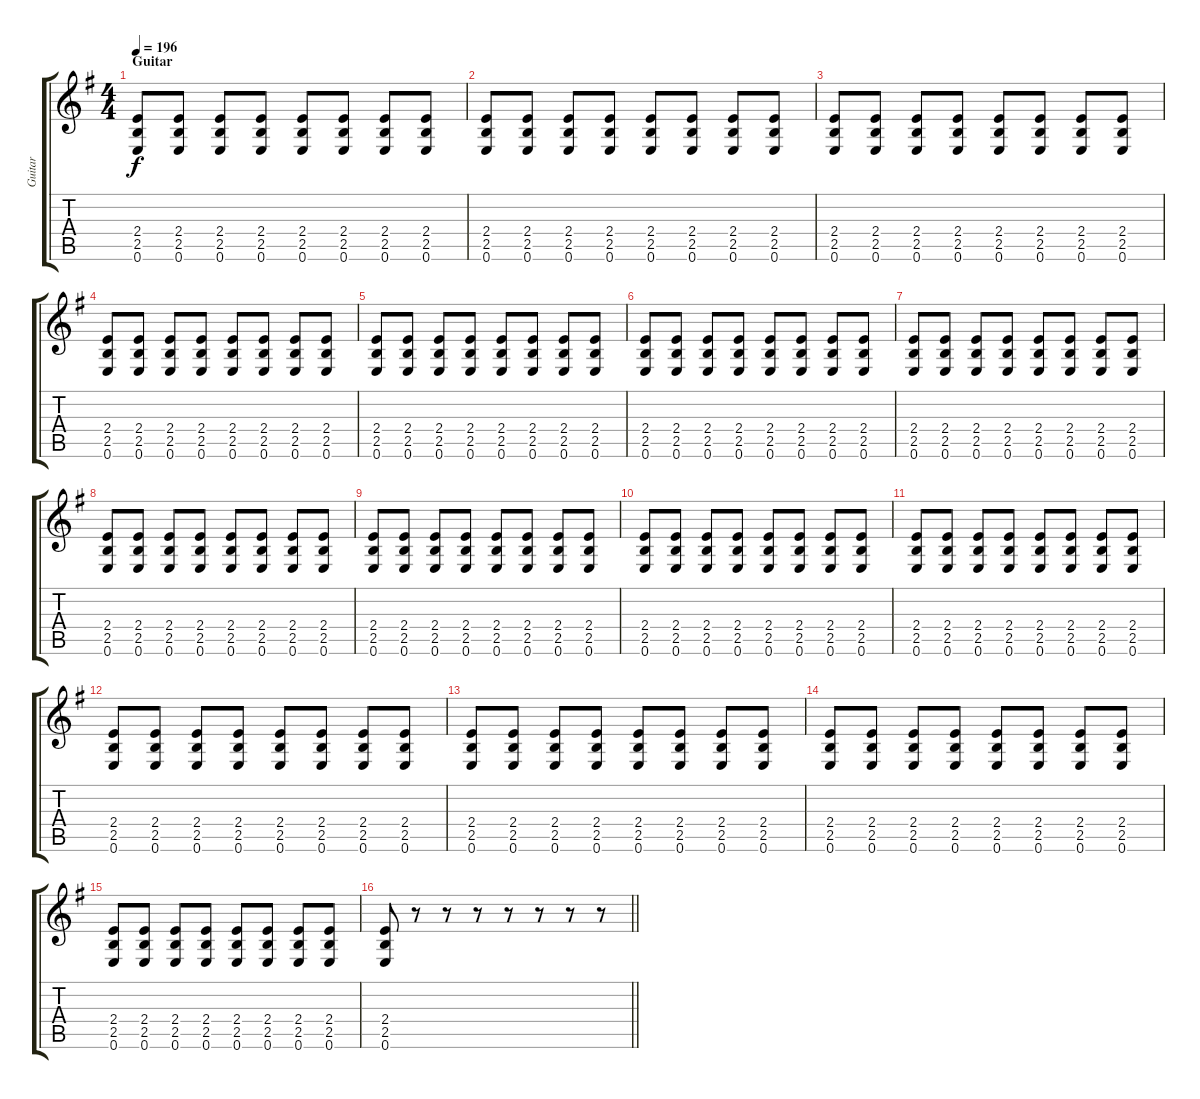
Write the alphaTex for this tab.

\track ("Guitar" "Guitar") {instrument distortionguitar}
\staff {score tabs}
\tuning (E4 B3 G3 D3 A2 E2) {hide}
\ts (4 4)
\section ("" "Guitar")
\tempo 196
\clef g2
\ks eminor
(2.4 2.5 0.6).8{dy f} (2.4 2.5 0.6).8 (2.4 2.5 0.6).8 (2.4 2.5 0.6).8 (2.4 2.5 0.6).8 (2.4 2.5 0.6).8 (2.4 2.5 0.6).8 (2.4 2.5 0.6).8 |
(2.4 2.5 0.6).8 (2.4 2.5 0.6).8 (2.4 2.5 0.6).8 (2.4 2.5 0.6).8 (2.4 2.5 0.6).8 (2.4 2.5 0.6).8 (2.4 2.5 0.6).8 (2.4 2.5 0.6).8 |
(2.4 2.5 0.6).8 (2.4 2.5 0.6).8 (2.4 2.5 0.6).8 (2.4 2.5 0.6).8 (2.4 2.5 0.6).8 (2.4 2.5 0.6).8 (2.4 2.5 0.6).8 (2.4 2.5 0.6).8 |
(2.4 2.5 0.6).8 (2.4 2.5 0.6).8 (2.4 2.5 0.6).8 (2.4 2.5 0.6).8 (2.4 2.5 0.6).8 (2.4 2.5 0.6).8 (2.4 2.5 0.6).8 (2.4 2.5 0.6).8 |
(2.4 2.5 0.6).8 (2.4 2.5 0.6).8 (2.4 2.5 0.6).8 (2.4 2.5 0.6).8 (2.4 2.5 0.6).8 (2.4 2.5 0.6).8 (2.4 2.5 0.6).8 (2.4 2.5 0.6).8 |
(2.4 2.5 0.6).8 (2.4 2.5 0.6).8 (2.4 2.5 0.6).8 (2.4 2.5 0.6).8 (2.4 2.5 0.6).8 (2.4 2.5 0.6).8 (2.4 2.5 0.6).8 (2.4 2.5 0.6).8 |
(2.4 2.5 0.6).8 (2.4 2.5 0.6).8 (2.4 2.5 0.6).8 (2.4 2.5 0.6).8 (2.4 2.5 0.6).8 (2.4 2.5 0.6).8 (2.4 2.5 0.6).8 (2.4 2.5 0.6).8 |
(2.4 2.5 0.6).8 (2.4 2.5 0.6).8 (2.4 2.5 0.6).8 (2.4 2.5 0.6).8 (2.4 2.5 0.6).8 (2.4 2.5 0.6).8 (2.4 2.5 0.6).8 (2.4 2.5 0.6).8 |
(2.4 2.5 0.6).8 (2.4 2.5 0.6).8 (2.4 2.5 0.6).8 (2.4 2.5 0.6).8 (2.4 2.5 0.6).8 (2.4 2.5 0.6).8 (2.4 2.5 0.6).8 (2.4 2.5 0.6).8 |
(2.4 2.5 0.6).8 (2.4 2.5 0.6).8 (2.4 2.5 0.6).8 (2.4 2.5 0.6).8 (2.4 2.5 0.6).8 (2.4 2.5 0.6).8 (2.4 2.5 0.6).8 (2.4 2.5 0.6).8 |
(2.4 2.5 0.6).8 (2.4 2.5 0.6).8 (2.4 2.5 0.6).8 (2.4 2.5 0.6).8 (2.4 2.5 0.6).8 (2.4 2.5 0.6).8 (2.4 2.5 0.6).8 (2.4 2.5 0.6).8 |
(2.4 2.5 0.6).8 (2.4 2.5 0.6).8 (2.4 2.5 0.6).8 (2.4 2.5 0.6).8 (2.4 2.5 0.6).8 (2.4 2.5 0.6).8 (2.4 2.5 0.6).8 (2.4 2.5 0.6).8 |
(2.4 2.5 0.6).8 (2.4 2.5 0.6).8 (2.4 2.5 0.6).8 (2.4 2.5 0.6).8 (2.4 2.5 0.6).8 (2.4 2.5 0.6).8 (2.4 2.5 0.6).8 (2.4 2.5 0.6).8 |
(2.4 2.5 0.6).8 (2.4 2.5 0.6).8 (2.4 2.5 0.6).8 (2.4 2.5 0.6).8 (2.4 2.5 0.6).8 (2.4 2.5 0.6).8 (2.4 2.5 0.6).8 (2.4 2.5 0.6).8 |
(2.4 2.5 0.6).8 (2.4 2.5 0.6).8 (2.4 2.5 0.6).8 (2.4 2.5 0.6).8 (2.4 2.5 0.6).8 (2.4 2.5 0.6).8 (2.4 2.5 0.6).8 (2.4 2.5 0.6).8 |
\barLineRight lightlight
(2.4 2.5 0.6).8 r.8 r.8 r.8 r.8 r.8 r.8 r.8
